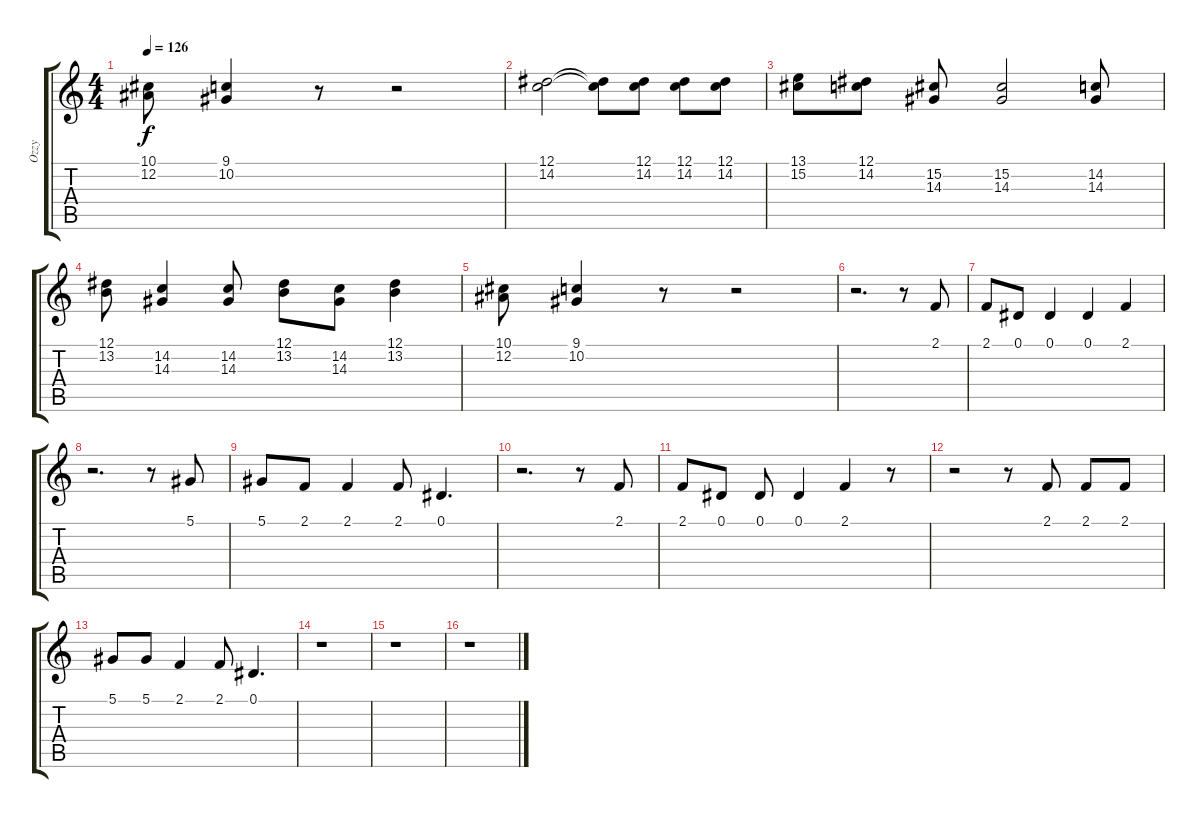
\track ("Ozzy" "Ozzy") {instrument flute}
\staff {score tabs}
\tuning (Eb4 Bb3 Gb3 Db3 Ab2 Eb2) {hide}
\ts (4 4)
\tempo 126
\clef g2
\ks c
(10.1 12.2).8{dy f} (9.1 10.2).4 r.8 r.2 |
(12.1 14.2).2 (12.1{t} 14.2{t}).8 (12.1 14.2).8 (12.1 14.2).8 (12.1 14.2).8 |
(13.1 15.2).8 (12.1 14.2).8 (15.2 14.3).8 (15.2 14.3).2 (14.2 14.3).8 |
(12.1 13.2).8 (14.2 14.3).4 (14.2 14.3).8 (12.1 13.2).8 (14.2 14.3).8 (12.1 13.2).4 |
(10.1 12.2).8 (9.1 10.2).4 r.8 r.2 |
r.2{d} r.8 2.1.8 |
2.1.8 0.1.8 0.1.4 0.1.4 2.1.4 |
r.2{d} r.8 5.1.8 |
5.1.8 2.1.8 2.1.4 2.1.8 0.1.4{d} |
r.2{d} r.8 2.1.8 |
2.1.8 0.1.8 0.1.8 0.1.4 2.1.4 r.8 |
r.2 r.8 2.1.8 2.1.8 2.1.8 |
5.1.8 5.1.8 2.1.4 2.1.8 0.1.4{d} |
r.1 |
r.1 |
r.1
